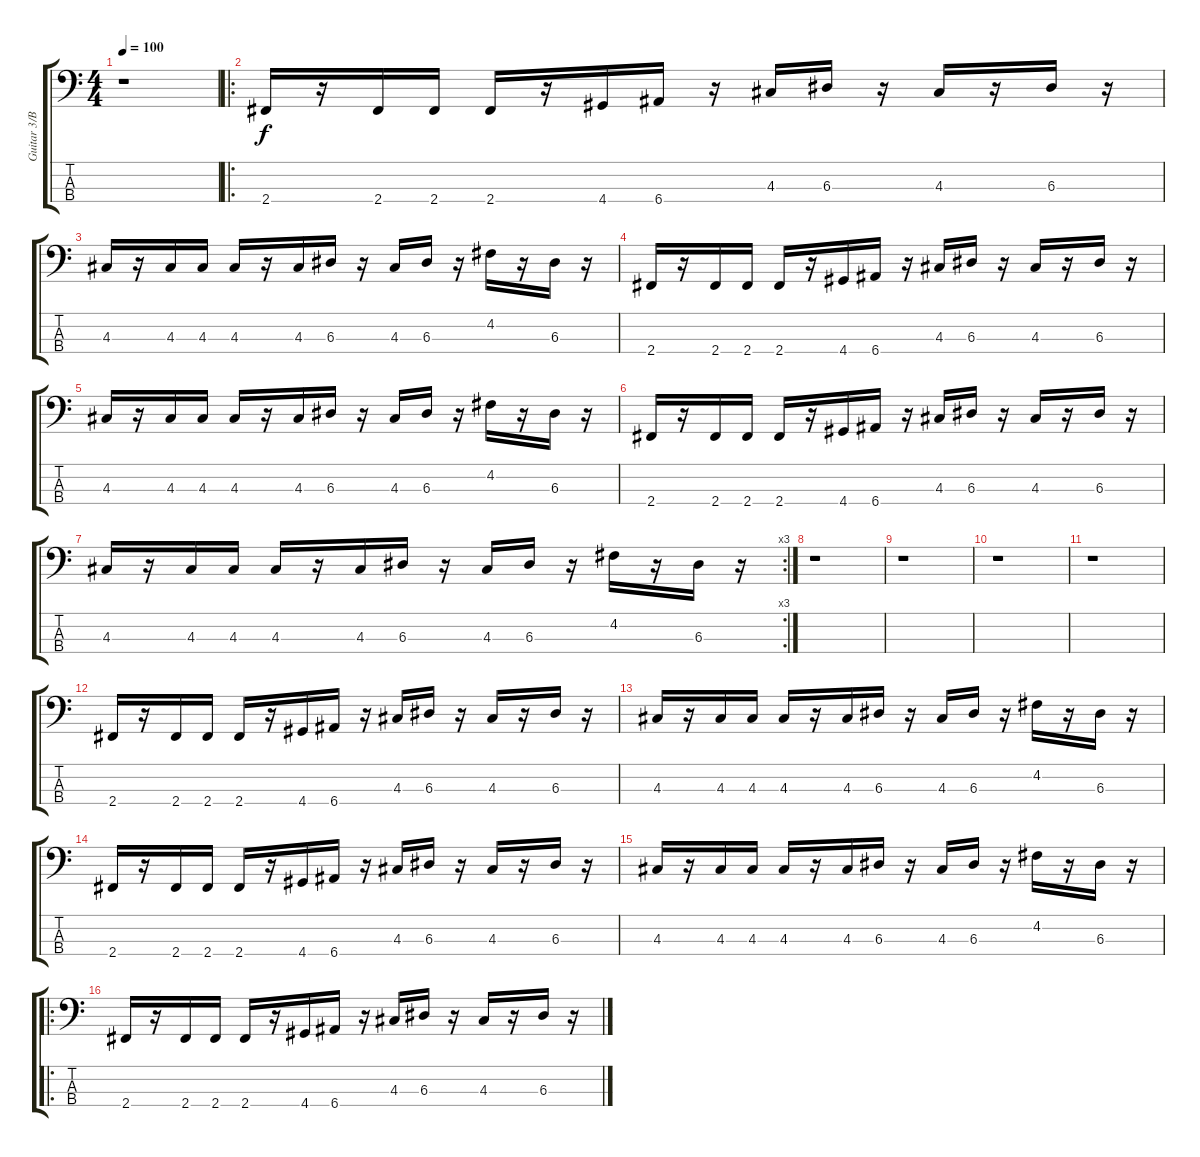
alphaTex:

\track ("Guitar 3/Bass Line" "Guitar 3/B") {instrument electricbassfinger}
\staff {score tabs}
\tuning (G2 D2 A1 E1) {hide}
\ts (4 4)
\tempo 100
\clef f4
\ks c
r.1{dy f instrument electricbassfinger} |
\ro
2.4.16 r.16 2.4.16 2.4.16 2.4.16 r.16 4.4.16 6.4.16 r.16 4.3.16 6.3.16 r.16 4.3.16 r.16 6.3.16 r.16 |
4.3.16 r.16 4.3.16 4.3.16 4.3.16 r.16 4.3.16 6.3.16 r.16 4.3.16 6.3.16 r.16 4.2.16 r.16 6.3.16 r.16 |
2.4.16 r.16 2.4.16 2.4.16 2.4.16 r.16 4.4.16 6.4.16 r.16 4.3.16 6.3.16 r.16 4.3.16 r.16 6.3.16 r.16 |
4.3.16 r.16 4.3.16 4.3.16 4.3.16 r.16 4.3.16 6.3.16 r.16 4.3.16 6.3.16 r.16 4.2.16 r.16 6.3.16 r.16 |
2.4.16 r.16 2.4.16 2.4.16 2.4.16 r.16 4.4.16 6.4.16 r.16 4.3.16 6.3.16 r.16 4.3.16 r.16 6.3.16 r.16 |
\rc 3
4.3.16 r.16 4.3.16 4.3.16 4.3.16 r.16 4.3.16 6.3.16 r.16 4.3.16 6.3.16 r.16 4.2.16 r.16 6.3.16 r.16 |
r.1 |
r.1 |
r.1 |
r.1 |
2.4.16 r.16 2.4.16 2.4.16 2.4.16 r.16 4.4.16 6.4.16 r.16 4.3.16 6.3.16 r.16 4.3.16 r.16 6.3.16 r.16 |
4.3.16 r.16 4.3.16 4.3.16 4.3.16 r.16 4.3.16 6.3.16 r.16 4.3.16 6.3.16 r.16 4.2.16 r.16 6.3.16 r.16 |
2.4.16 r.16 2.4.16 2.4.16 2.4.16 r.16 4.4.16 6.4.16 r.16 4.3.16 6.3.16 r.16 4.3.16 r.16 6.3.16 r.16 |
4.3.16 r.16 4.3.16 4.3.16 4.3.16 r.16 4.3.16 6.3.16 r.16 4.3.16 6.3.16 r.16 4.2.16 r.16 6.3.16 r.16 |
\ro
2.4.16 r.16 2.4.16 2.4.16 2.4.16 r.16 4.4.16 6.4.16 r.16 4.3.16 6.3.16 r.16 4.3.16 r.16 6.3.16 r.16
